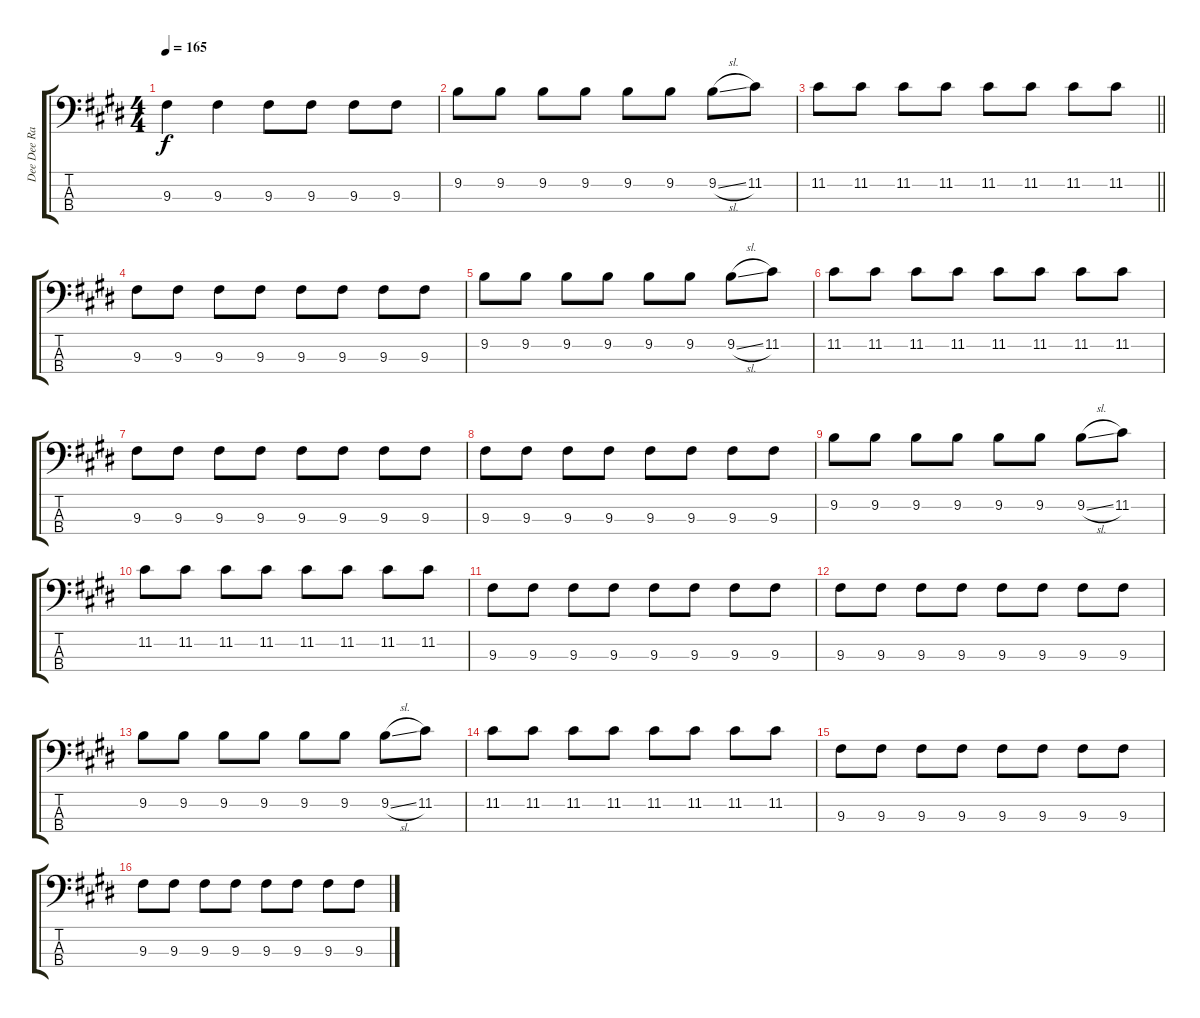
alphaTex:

\track ("Dee Dee Ramone\n" "Dee Dee Ra") {instrument electricbasspick}
\staff {score tabs}
\tuning (G2 D2 A1 E1) {hide}
\ts (4 4)
\tempo 165
\clef f4
\ks e
9.3.4{dy f} 9.3.4 9.3.8 9.3.8 9.3.8 9.3.8 |
9.2.8 9.2.8 9.2.8 9.2.8 9.2.8 9.2.8 9.2{sl}.8 11.2.8 |
\barLineRight lightlight
11.2.8 11.2.8 11.2.8 11.2.8 11.2.8 11.2.8 11.2.8 11.2.8 |
9.3.8 9.3.8 9.3.8 9.3.8 9.3.8 9.3.8 9.3.8 9.3.8 |
9.2.8 9.2.8 9.2.8 9.2.8 9.2.8 9.2.8 9.2{sl}.8 11.2.8 |
11.2.8 11.2.8 11.2.8 11.2.8 11.2.8 11.2.8 11.2.8 11.2.8 |
9.3.8 9.3.8 9.3.8 9.3.8 9.3.8 9.3.8 9.3.8 9.3.8 |
9.3.8 9.3.8 9.3.8 9.3.8 9.3.8 9.3.8 9.3.8 9.3.8 |
9.2.8 9.2.8 9.2.8 9.2.8 9.2.8 9.2.8 9.2{sl}.8 11.2.8 |
11.2.8 11.2.8 11.2.8 11.2.8 11.2.8 11.2.8 11.2.8 11.2.8 |
9.3.8 9.3.8 9.3.8 9.3.8 9.3.8 9.3.8 9.3.8 9.3.8 |
9.3.8 9.3.8 9.3.8 9.3.8 9.3.8 9.3.8 9.3.8 9.3.8 |
9.2.8 9.2.8 9.2.8 9.2.8 9.2.8 9.2.8 9.2{sl}.8 11.2.8 |
11.2.8 11.2.8 11.2.8 11.2.8 11.2.8 11.2.8 11.2.8 11.2.8 |
9.3.8 9.3.8 9.3.8 9.3.8 9.3.8 9.3.8 9.3.8 9.3.8 |
9.3.8 9.3.8 9.3.8 9.3.8 9.3.8 9.3.8 9.3.8 9.3.8
